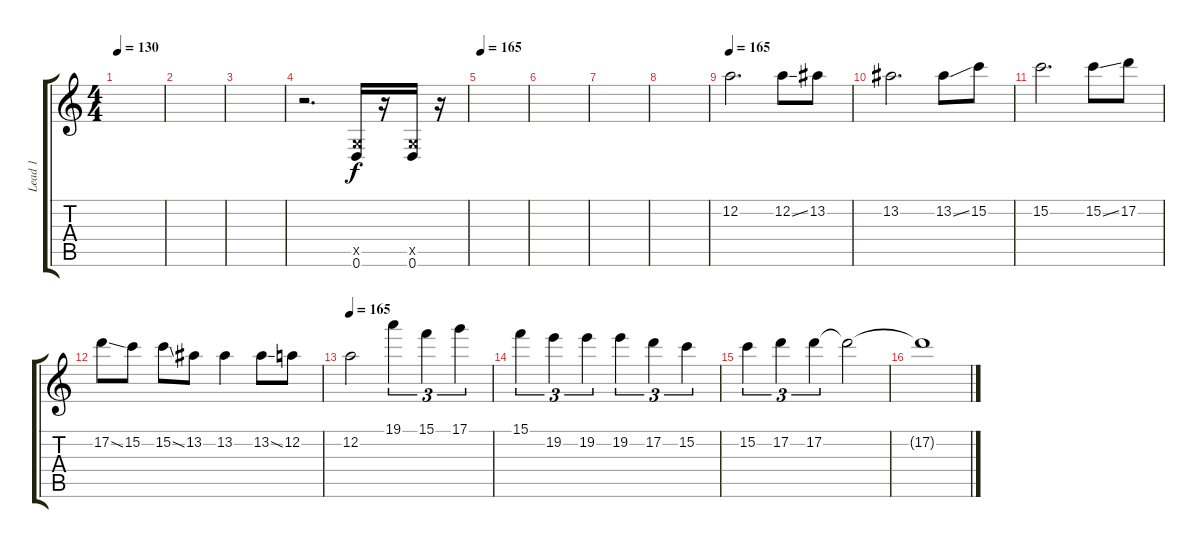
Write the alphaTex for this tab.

\track ("Lead 1" "Lead 1") {instrument distortionguitar}
\staff {score tabs}
\tuning (D4 A3 F3 C3 G2 D2) {hide}
\ts (4 4)
\tempo 130
\tempo 165
\tempo 130
\clef g2
\ks c
|
|
|
r.2{d} (0.5{x} 0.6).16 r.16 (0.5{x} 0.6).16 r.16 |
\tempo 165
|
|
|
|
\tempo 165
12.2.2{d} 12.2{ss}.8 13.2.8 |
13.2.2{d} 13.2{ss}.8 15.2.8 |
15.2.2{d} 15.2{ss}.8 17.2.8 |
17.2{ss}.8 15.2.8 15.2{ss}.8 13.2.8 13.2.4 13.2{ss}.8 12.2.8 |
\tempo 165
12.2.2 19.1.4{tu (3 2)} 15.1.4{tu (3 2)} 17.1.4{tu (3 2)} |
15.1.4{tu (3 2)} 19.2.4{tu (3 2)} 19.2.4{tu (3 2)} 19.2.4{tu (3 2)} 17.2.4{tu (3 2)} 15.2.4{tu (3 2)} |
15.2.4{tu (3 2)} 17.2.4{tu (3 2)} 17.2.4{tu (3 2)} 17.2{t}.2 |
17.2{t}.1
